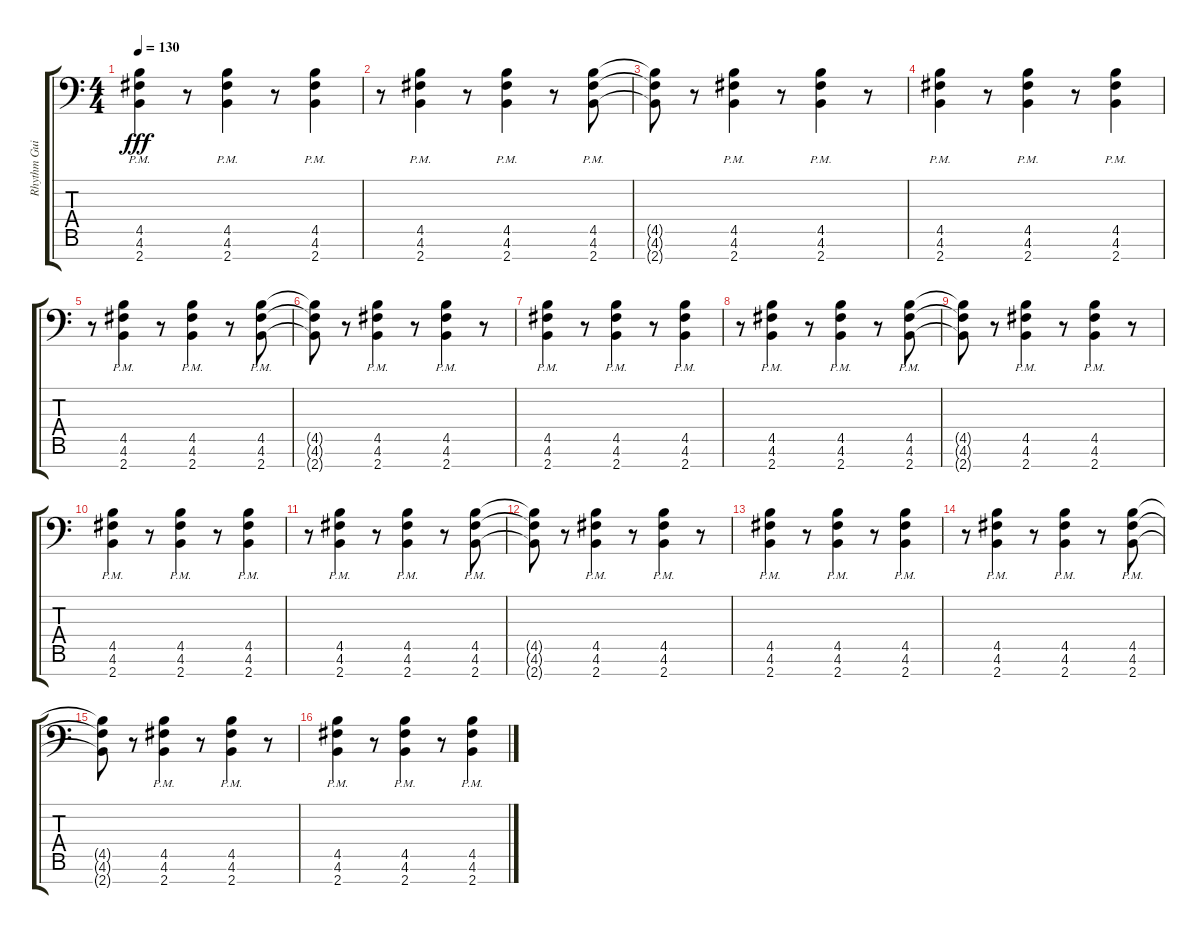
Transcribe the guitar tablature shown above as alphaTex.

\track ("Rhythm Guitar 2" "Rhythm Gui") {instrument distortionguitar}
\staff {score tabs}
\tuning (D4 A3 F3 C3 G2 D2 A1) {hide}
\ts (4 4)
\tempo 130
\clef f4
\ks c
(4.5{pm} 4.6{pm} 2.7{pm}).4{dy fff} r.8 (4.5{pm} 4.6{pm} 2.7{pm}).4 r.8 (4.5{pm} 4.6{pm} 2.7{pm}).4 |
r.8 (4.5{pm} 4.6{pm} 2.7{pm}).4 r.8 (4.5{pm} 4.6{pm} 2.7{pm}).4 r.8 (4.5{pm} 4.6{pm} 2.7{pm}).8 |
(4.5{t} 4.6{t} 2.7{t}).8 r.8 (4.5{pm} 4.6{pm} 2.7{pm}).4 r.8 (4.5{pm} 4.6{pm} 2.7{pm}).4 r.8 |
(4.5{pm} 4.6{pm} 2.7{pm}).4 r.8 (4.5{pm} 4.6{pm} 2.7{pm}).4 r.8 (4.5{pm} 4.6{pm} 2.7{pm}).4 |
r.8 (4.5{pm} 4.6{pm} 2.7{pm}).4 r.8 (4.5{pm} 4.6{pm} 2.7{pm}).4 r.8 (4.5{pm} 4.6{pm} 2.7{pm}).8 |
(4.5{t} 4.6{t} 2.7{t}).8 r.8 (4.5{pm} 4.6{pm} 2.7{pm}).4 r.8 (4.5{pm} 4.6{pm} 2.7{pm}).4 r.8 |
(4.5{pm} 4.6{pm} 2.7{pm}).4 r.8 (4.5{pm} 4.6{pm} 2.7{pm}).4 r.8 (4.5{pm} 4.6{pm} 2.7{pm}).4 |
r.8 (4.5{pm} 4.6{pm} 2.7{pm}).4 r.8 (4.5{pm} 4.6{pm} 2.7{pm}).4 r.8 (4.5{pm} 4.6{pm} 2.7{pm}).8 |
(4.5{t} 4.6{t} 2.7{t}).8 r.8 (4.5{pm} 4.6{pm} 2.7{pm}).4 r.8 (4.5{pm} 4.6{pm} 2.7{pm}).4 r.8 |
(4.5{pm} 4.6{pm} 2.7{pm}).4 r.8 (4.5{pm} 4.6{pm} 2.7{pm}).4 r.8 (4.5{pm} 4.6{pm} 2.7{pm}).4 |
r.8 (4.5{pm} 4.6{pm} 2.7{pm}).4 r.8 (4.5{pm} 4.6{pm} 2.7{pm}).4 r.8 (4.5{pm} 4.6{pm} 2.7{pm}).8 |
(4.5{t} 4.6{t} 2.7{t}).8 r.8 (4.5{pm} 4.6{pm} 2.7{pm}).4 r.8 (4.5{pm} 4.6{pm} 2.7{pm}).4 r.8 |
(4.5{pm} 4.6{pm} 2.7{pm}).4 r.8 (4.5{pm} 4.6{pm} 2.7{pm}).4 r.8 (4.5{pm} 4.6{pm} 2.7{pm}).4 |
r.8 (4.5{pm} 4.6{pm} 2.7{pm}).4 r.8 (4.5{pm} 4.6{pm} 2.7{pm}).4 r.8 (4.5{pm} 4.6{pm} 2.7{pm}).8 |
(4.5{t} 4.6{t} 2.7{t}).8 r.8 (4.5{pm} 4.6{pm} 2.7{pm}).4 r.8 (4.5{pm} 4.6{pm} 2.7{pm}).4 r.8 |
(4.5{pm} 4.6{pm} 2.7{pm}).4 r.8 (4.5{pm} 4.6{pm} 2.7{pm}).4 r.8 (4.5{pm} 4.6{pm} 2.7{pm}).4
